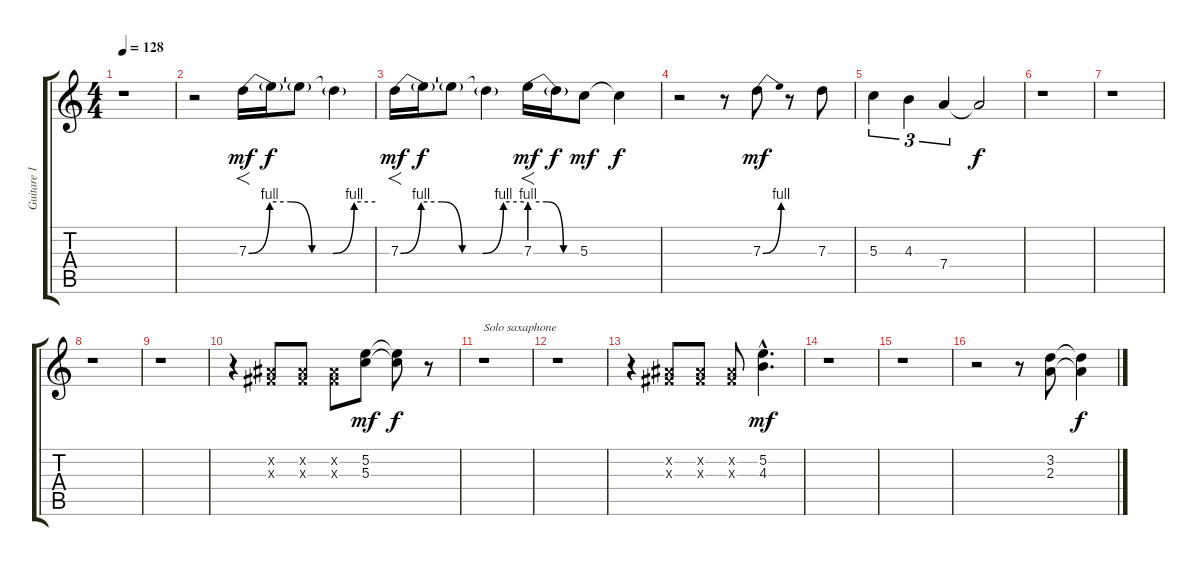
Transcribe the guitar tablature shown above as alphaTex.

\track ("Guitare 1" "Guitare 1") {instrument overdrivenguitar}
\staff {score tabs}
\tuning (E4 B3 G3 D3 A2 E2) {hide}
\ts (4 4)
\tempo 128
\clef g2
\ks c
r.1{dy mf} |
r.2 7.3{be (custom 0 0 10 4 20 4 30 0 40 0 50 4 60 4)}.16{f} 7.3{t}.16{dy f} 7.3{t}.8 7.3{t}.4 |
7.3{be (custom 0 0 10 4 20 4 30 0 40 0 50 4 60 4)}.16{f dy mf} 7.3{t}.16{dy f} 7.3{t}.8 7.3{t}.4 7.3{be (custom 0 4 20 4 40 0 60 0)}.16{f dy mf} 7.3{t}.16{dy f} 5.3.8{dy mf} 5.3{t}.4{dy f} |
r.2 r.8 7.3{be (bend 0 0 60 4)}.8{dy mf} r.8 7.3.8 |
5.3.4{tu (3 2)} 4.3.4{tu (3 2)} 7.4.4{tu (3 2)} 7.4{t}.2{dy f} |
r.1 |
r.1 |
r.1 |
r.1 |
r.4 (-1.2{x} -1.3{x}).8 (-1.2{x} -1.3{x}).8 (-1.2{x} -1.3{x}).8 (5.2 5.3).8{dy mf} (5.2{t} 5.3{t}).8{dy f} r.8 |
r.1{txt "Solo saxaphone"} |
r.1 |
r.4 (-1.2{x} -1.3{x}).8 (-1.2{x} -1.3{x}).8 (-1.2{x} -1.3{x}).8 (5.2{hac} 4.3{hac}).4{d dy mf} |
r.1 |
r.1 |
r.2 r.8 (3.2 2.3).8 (3.2{t} 2.3{t}).4{dy f}
